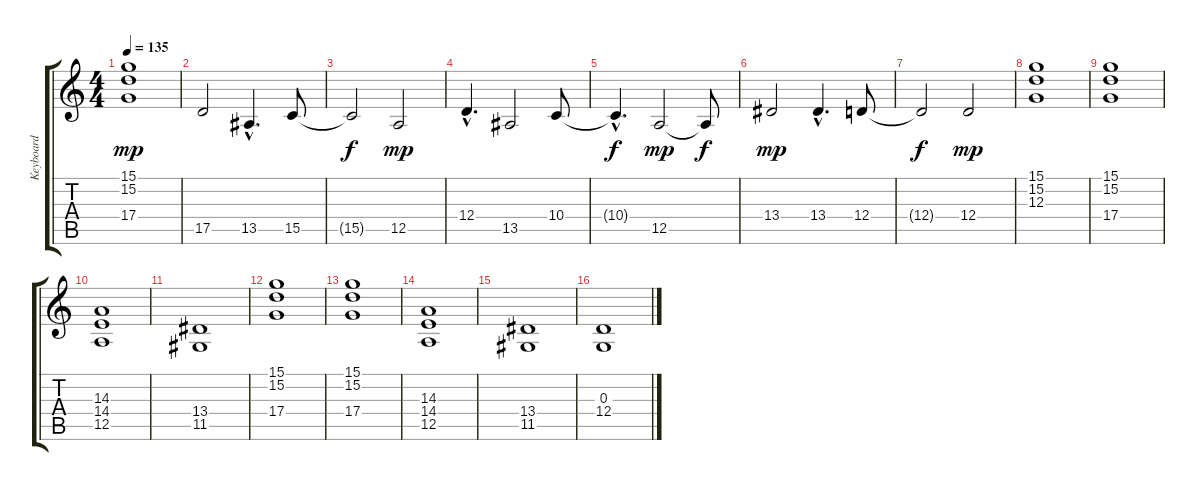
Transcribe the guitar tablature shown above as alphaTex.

\track ("Keyboard" "Keyboard") {instrument pad8sweep}
\staff {score tabs}
\tuning (E4 B3 G3 D3 A2 E2) {hide}
\ts (4 4)
\tempo 135
\clef g2
\ks c
(15.1 15.2 17.4).1{dy mp} |
17.5.2 13.5{hac}.4{d} 15.5.8 |
15.5{t}.2{dy f} 12.5.2{dy mp} |
12.4{hac}.4{d} 13.5.2 10.4.8 |
10.4{hac t}.4{d dy f} 12.5.2{dy mp} 12.5{t}.8{dy f} |
13.4.2{dy mp} 13.4{hac}.4{d} 12.4.8 |
12.4{t}.2{dy f} 12.4.2{dy mp} |
(15.1 15.2 12.3).1 |
(15.1 15.2 17.4).1 |
(14.3 14.4 12.5).1 |
(13.4 11.5).1 |
(15.1 15.2 17.4).1 |
(15.1 15.2 17.4).1 |
(14.3 14.4 12.5).1 |
(13.4 11.5).1 |
(0.3 12.4).1
